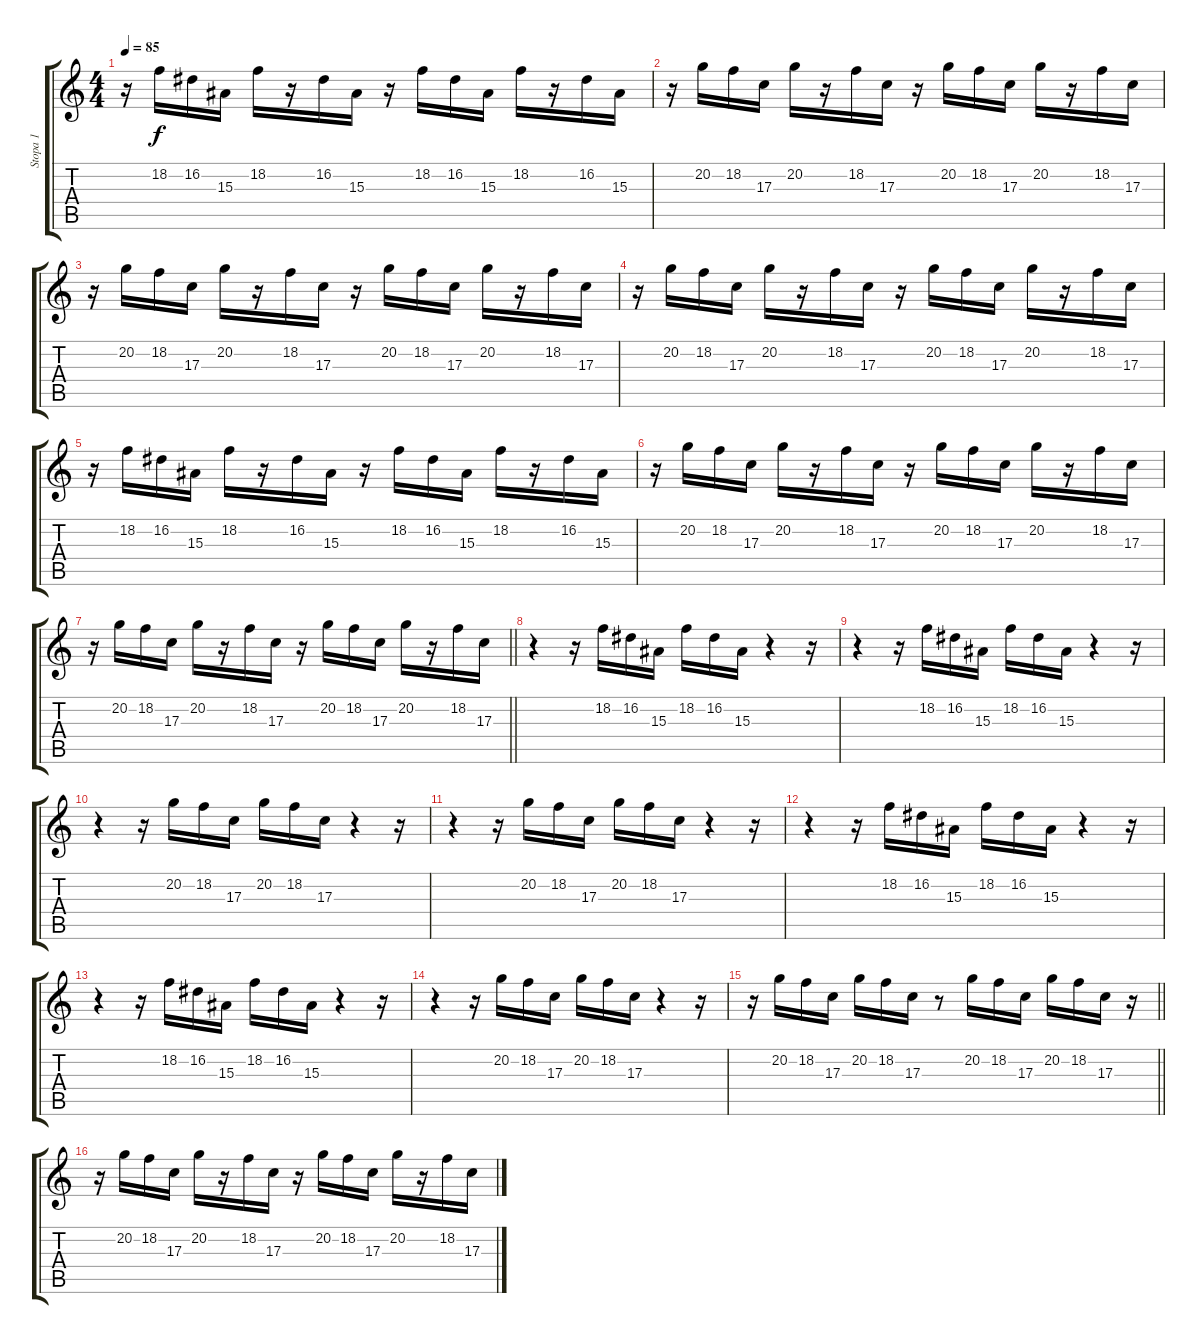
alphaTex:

\track ("Stopa 1" "Stopa 1") {instrument marimba}
\staff {score tabs}
\tuning (E4 B3 G3 D3 A2 E2) {hide}
\ts (4 4)
\tempo 85
\clef g2
\ks c
r.16{dy f} 18.2.16 16.2.16 15.3.16 18.2.16 r.16 16.2.16 15.3.16 r.16 18.2.16 16.2.16 15.3.16 18.2.16 r.16 16.2.16 15.3.16 |
r.16 20.2.16 18.2.16 17.3.16 20.2.16 r.16 18.2.16 17.3.16 r.16 20.2.16 18.2.16 17.3.16 20.2.16 r.16 18.2.16 17.3.16 |
r.16 20.2.16 18.2.16 17.3.16 20.2.16 r.16 18.2.16 17.3.16 r.16 20.2.16 18.2.16 17.3.16 20.2.16 r.16 18.2.16 17.3.16 |
r.16 20.2.16 18.2.16 17.3.16 20.2.16 r.16 18.2.16 17.3.16 r.16 20.2.16 18.2.16 17.3.16 20.2.16 r.16 18.2.16 17.3.16 |
r.16 18.2.16 16.2.16 15.3.16 18.2.16 r.16 16.2.16 15.3.16 r.16 18.2.16 16.2.16 15.3.16 18.2.16 r.16 16.2.16 15.3.16 |
r.16 20.2.16 18.2.16 17.3.16 20.2.16 r.16 18.2.16 17.3.16 r.16 20.2.16 18.2.16 17.3.16 20.2.16 r.16 18.2.16 17.3.16 |
\barLineRight lightlight
r.16 20.2.16 18.2.16 17.3.16 20.2.16 r.16 18.2.16 17.3.16 r.16 20.2.16 18.2.16 17.3.16 20.2.16 r.16 18.2.16 17.3.16 |
r.4 r.16 18.2.16 16.2.16 15.3.16 18.2.16 16.2.16 15.3.16 r.4 r.16 |
r.4 r.16 18.2.16 16.2.16 15.3.16 18.2.16 16.2.16 15.3.16 r.4 r.16 |
r.4 r.16 20.2.16 18.2.16 17.3.16 20.2.16 18.2.16 17.3.16 r.4 r.16 |
r.4 r.16 20.2.16 18.2.16 17.3.16 20.2.16 18.2.16 17.3.16 r.4 r.16 |
r.4 r.16 18.2.16 16.2.16 15.3.16 18.2.16 16.2.16 15.3.16 r.4 r.16 |
r.4 r.16 18.2.16 16.2.16 15.3.16 18.2.16 16.2.16 15.3.16 r.4 r.16 |
r.4 r.16 20.2.16 18.2.16 17.3.16 20.2.16 18.2.16 17.3.16 r.4 r.16 |
\barLineRight lightlight
r.16 20.2.16 18.2.16 17.3.16 20.2.16 18.2.16 17.3.16 r.8 20.2.16 18.2.16 17.3.16 20.2.16 18.2.16 17.3.16 r.16 |
r.16 20.2.16 18.2.16 17.3.16 20.2.16 r.16 18.2.16 17.3.16 r.16 20.2.16 18.2.16 17.3.16 20.2.16 r.16 18.2.16 17.3.16
